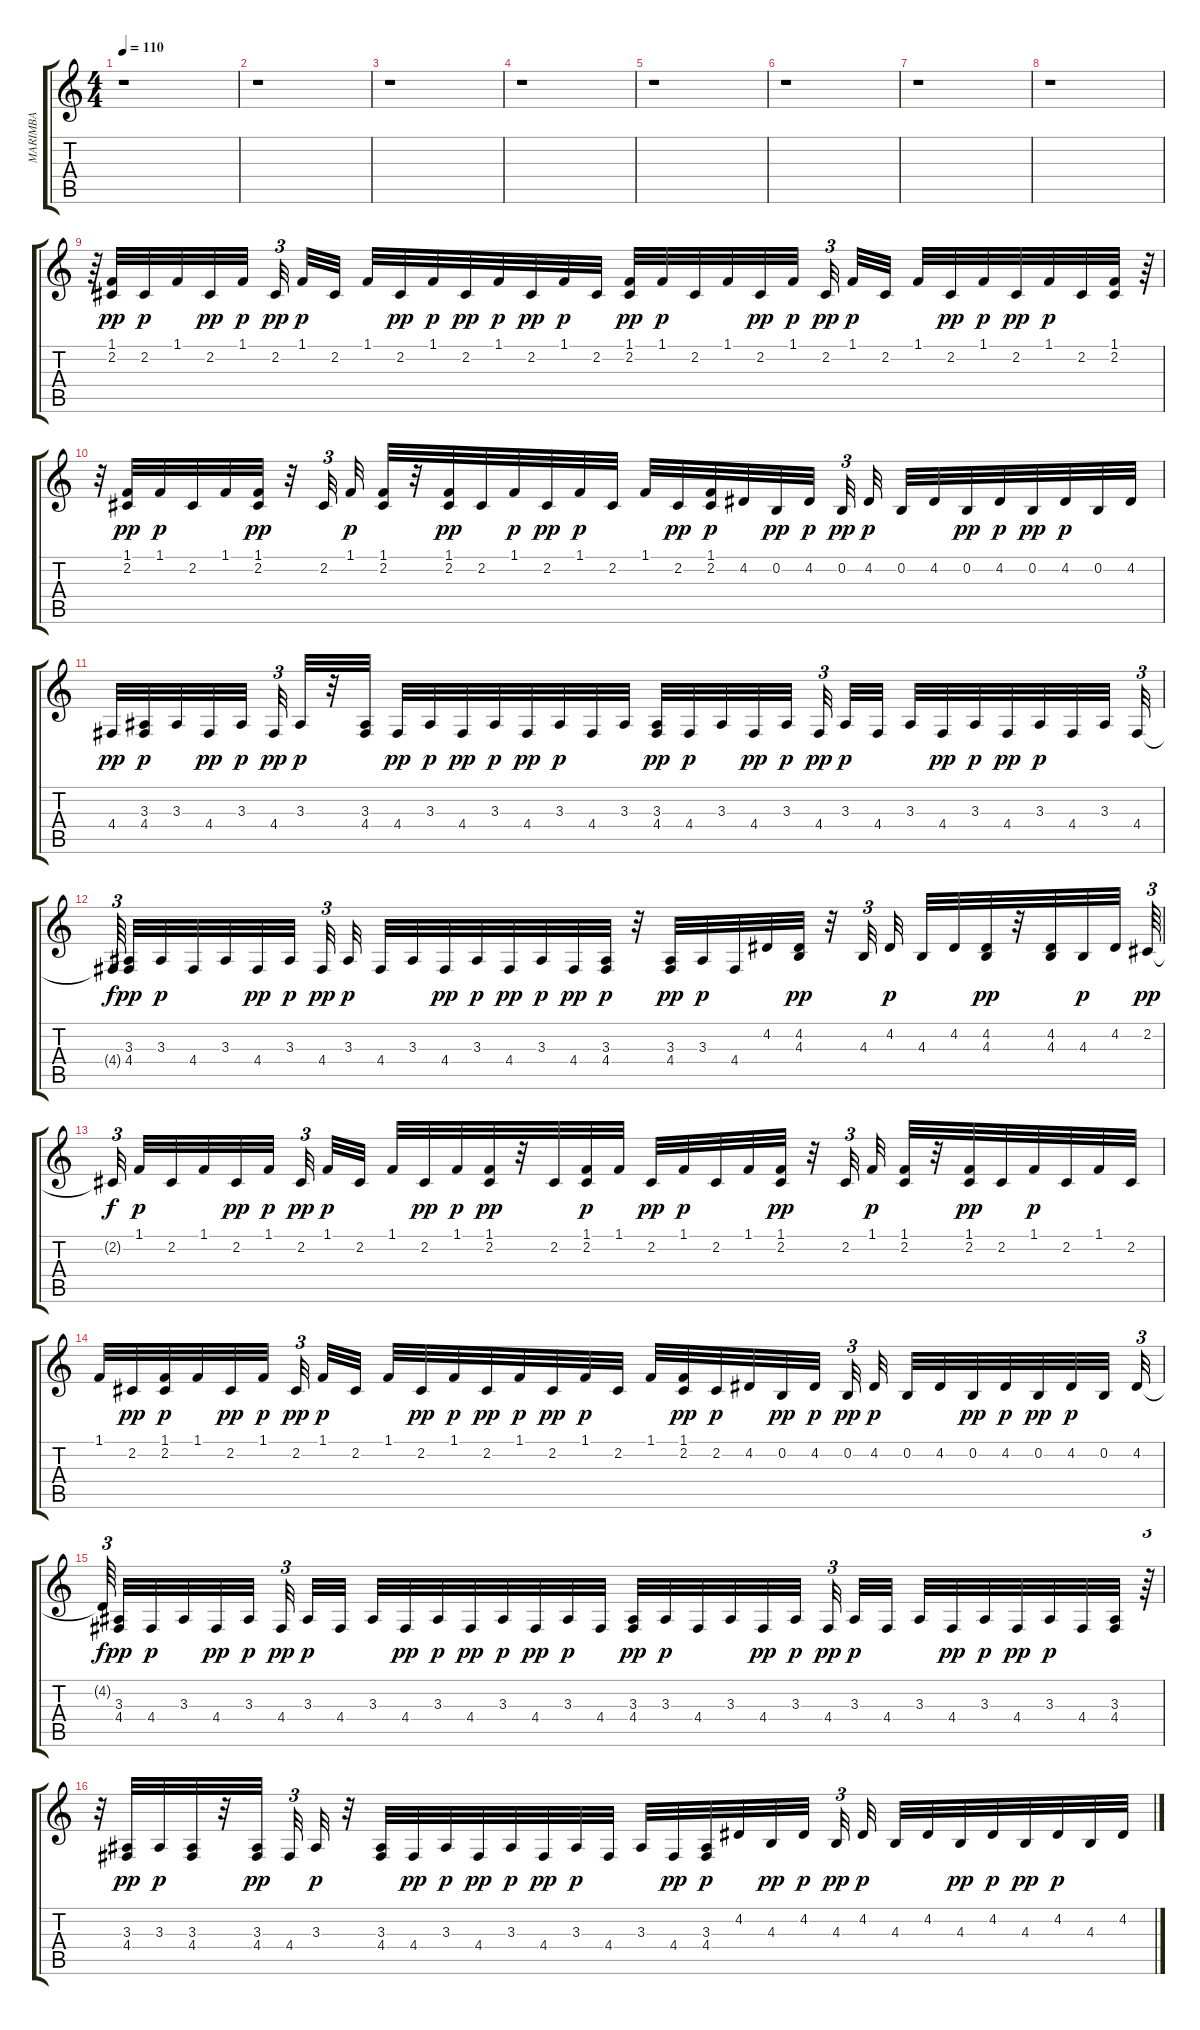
\track ("MARIMBA" "MARIMBA") {instrument marimba}
\staff {score tabs}
\tuning (E4 B3 G3 D3 A2 E2) {hide}
\ts (4 4)
\tempo 110
\clef g2
\ks c
r.1{dy f} |
r.1 |
r.1 |
r.1 |
r.1 |
r.1 |
r.1 |
r.1 |
r.64{tu (3 2)} (1.1 2.2).32{dy pp} 2.2.32{dy p} 1.1.32 2.2.32{dy pp} 1.1.32{dy p} 2.2.32{tu (3 2) dy pp} 1.1.32{dy p} 2.2.32 1.1.32 2.2.32{dy pp} 1.1.32{dy p} 2.2.32{dy pp} 1.1.32{dy p} 2.2.32{dy pp} 1.1.32{dy p} 2.2.32 (1.1 2.2).32{dy pp} 1.1.32{dy p} 2.2.32 1.1.32 2.2.32{dy pp} 1.1.32{dy p} 2.2.32{tu (3 2) dy pp} 1.1.32{dy p} 2.2.32 1.1.32 2.2.32{dy pp} 1.1.32{dy p} 2.2.32{dy pp} 1.1.32{dy p} 2.2.32 (1.1 2.2).32 r.64{tu (3 2)} |
r.32{tu (3 2)} (1.1 2.2).32{dy pp} 1.1.32{dy p} 2.2.32 1.1.32 (1.1 2.2).32{dy pp} r.32 2.2.32{tu (3 2)} 1.1.32{dy p} (1.1 2.2).32 r.32 (1.1 2.2).32{dy pp} 2.2.32 1.1.32{dy p} 2.2.32{dy pp} 1.1.32{dy p} 2.2.32 1.1.32 2.2.32{dy pp} (1.1 2.2).32{dy p} 4.2.32 0.2.32{dy pp} 4.2.32{dy p} 0.2.32{tu (3 2) dy pp} 4.2.32{dy p} 0.2.32 4.2.32 0.2.32{dy pp} 4.2.32{dy p} 0.2.32{dy pp} 4.2.32{dy p} 0.2.32 4.2.32 |
4.4.32{dy pp} (3.3 4.4).32{dy p} 3.3.32 4.4.32{dy pp} 3.3.32{dy p} 4.4.32{tu (3 2) dy pp} 3.3.32{dy p} r.32 (3.3 4.4).32 4.4.32{dy pp} 3.3.32{dy p} 4.4.32{dy pp} 3.3.32{dy p} 4.4.32{dy pp} 3.3.32{dy p} 4.4.32 3.3.32 (3.3 4.4).32{dy pp} 4.4.32{dy p} 3.3.32 4.4.32{dy pp} 3.3.32{dy p} 4.4.32{tu (3 2) dy pp} 3.3.32{dy p} 4.4.32 3.3.32 4.4.32{dy pp} 3.3.32{dy p} 4.4.32{dy pp} 3.3.32{dy p} 4.4.32 3.3.32 4.4.32{tu (3 2)} |
4.4{t}.64{tu (3 2) dy f} (3.3 4.4).32{dy pp} 3.3.32{dy p} 4.4.32 3.3.32 4.4.32{dy pp} 3.3.32{dy p} 4.4.32{tu (3 2) dy pp} 3.3.32{dy p} 4.4.32 3.3.32 4.4.32{dy pp} 3.3.32{dy p} 4.4.32{dy pp} 3.3.32{dy p} 4.4.32{dy pp} (3.3 4.4).32{dy p} r.32 (3.3 4.4).32{dy pp} 3.3.32{dy p} 4.4.32 4.2.32 (4.2 4.3).32{dy pp} r.32 4.3.32{tu (3 2)} 4.2.32{dy p} 4.3.32 4.2.32 (4.2 4.3).32{dy pp} r.32 (4.2 4.3).32 4.3.32{dy p} 4.2.32 2.2.64{tu (3 2) dy pp} |
2.2{t}.32{tu (3 2) dy f} 1.1.32{dy p} 2.2.32 1.1.32 2.2.32{dy pp} 1.1.32{dy p} 2.2.32{tu (3 2) dy pp} 1.1.32{dy p} 2.2.32 1.1.32 2.2.32{dy pp} 1.1.32{dy p} (1.1 2.2).32{dy pp} r.32 2.2.32 (1.1 2.2).32{dy p} 1.1.32 2.2.32{dy pp} 1.1.32{dy p} 2.2.32 1.1.32 (1.1 2.2).32{dy pp} r.32 2.2.32{tu (3 2)} 1.1.32{dy p} (1.1 2.2).32 r.32 (1.1 2.2).32{dy pp} 2.2.32 1.1.32{dy p} 2.2.32 1.1.32 2.2.32 |
1.1.32 2.2.32{dy pp} (1.1 2.2).32{dy p} 1.1.32 2.2.32{dy pp} 1.1.32{dy p} 2.2.32{tu (3 2) dy pp} 1.1.32{dy p} 2.2.32 1.1.32 2.2.32{dy pp} 1.1.32{dy p} 2.2.32{dy pp} 1.1.32{dy p} 2.2.32{dy pp} 1.1.32{dy p} 2.2.32 1.1.32 (1.1 2.2).32{dy pp} 2.2.32{dy p} 4.2.32 0.2.32{dy pp} 4.2.32{dy p} 0.2.32{tu (3 2) dy pp} 4.2.32{dy p} 0.2.32 4.2.32 0.2.32{dy pp} 4.2.32{dy p} 0.2.32{dy pp} 4.2.32{dy p} 0.2.32 4.2.32{tu (3 2)} |
4.2{t}.64{tu (3 2) dy f} (3.3 4.4).32{dy pp} 4.4.32{dy p} 3.3.32 4.4.32{dy pp} 3.3.32{dy p} 4.4.32{tu (3 2) dy pp} 3.3.32{dy p} 4.4.32 3.3.32 4.4.32{dy pp} 3.3.32{dy p} 4.4.32{dy pp} 3.3.32{dy p} 4.4.32{dy pp} 3.3.32{dy p} 4.4.32 (3.3 4.4).32{dy pp} 3.3.32{dy p} 4.4.32 3.3.32 4.4.32{dy pp} 3.3.32{dy p} 4.4.32{tu (3 2) dy pp} 3.3.32{dy p} 4.4.32 3.3.32 4.4.32{dy pp} 3.3.32{dy p} 4.4.32{dy pp} 3.3.32{dy p} 4.4.32 (3.3 4.4).32 r.64{tu (3 2)} |
r.32{tu (3 2)} (3.3 4.4).32{dy pp} 3.3.32{dy p} (3.3 4.4).32 r.32 (3.3 4.4).32{dy pp} 4.4.32{tu (3 2)} 3.3.32{dy p} r.32 (3.3 4.4).32 4.4.32{dy pp} 3.3.32{dy p} 4.4.32{dy pp} 3.3.32{dy p} 4.4.32{dy pp} 3.3.32{dy p} 4.4.32 3.3.32 4.4.32{dy pp} (3.3 4.4).32{dy p} 4.2.32 4.3.32{dy pp} 4.2.32{dy p} 4.3.32{tu (3 2) dy pp} 4.2.32{dy p} 4.3.32 4.2.32 4.3.32{dy pp} 4.2.32{dy p} 4.3.32{dy pp} 4.2.32{dy p} 4.3.32 4.2.32
